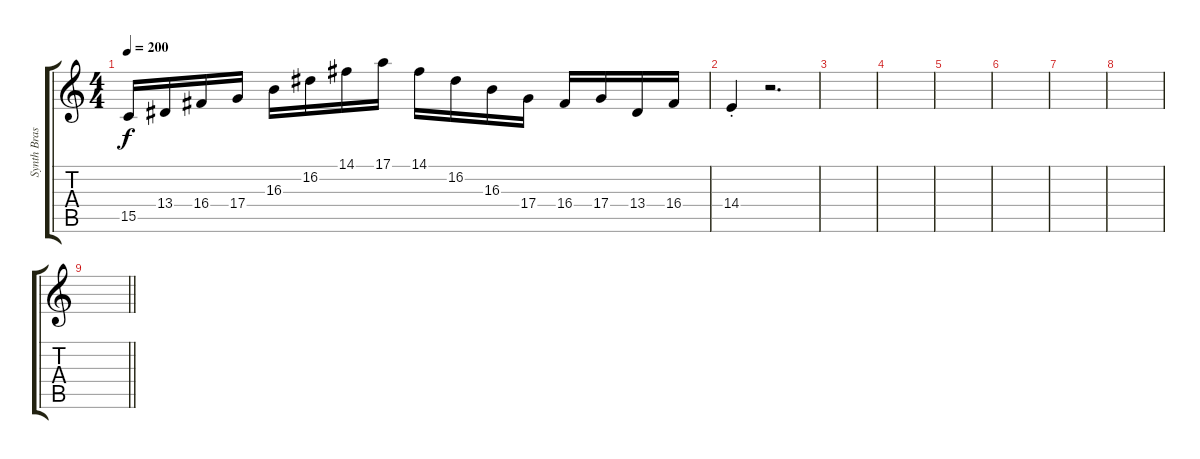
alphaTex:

\track ("Synth Brass" "Synth Bras") {instrument synthbrass1}
\staff {score tabs}
\tuning (E4 B3 G3 D3 A2 E2) {hide}
\ts (4 4)
\tempo 200
\clef g2
\ks c
15.5.16{dy f} 13.4.16 16.4.16 17.4.16 16.3.16 16.2.16 14.1.16 17.1.16 14.1.16 16.2.16 16.3.16 17.4.16 16.4.16 17.4.16 13.4.16 16.4.16 |
14.4{st}.4 r.2{d} |
|
|
|
|
|
|
\barLineRight lightlight
